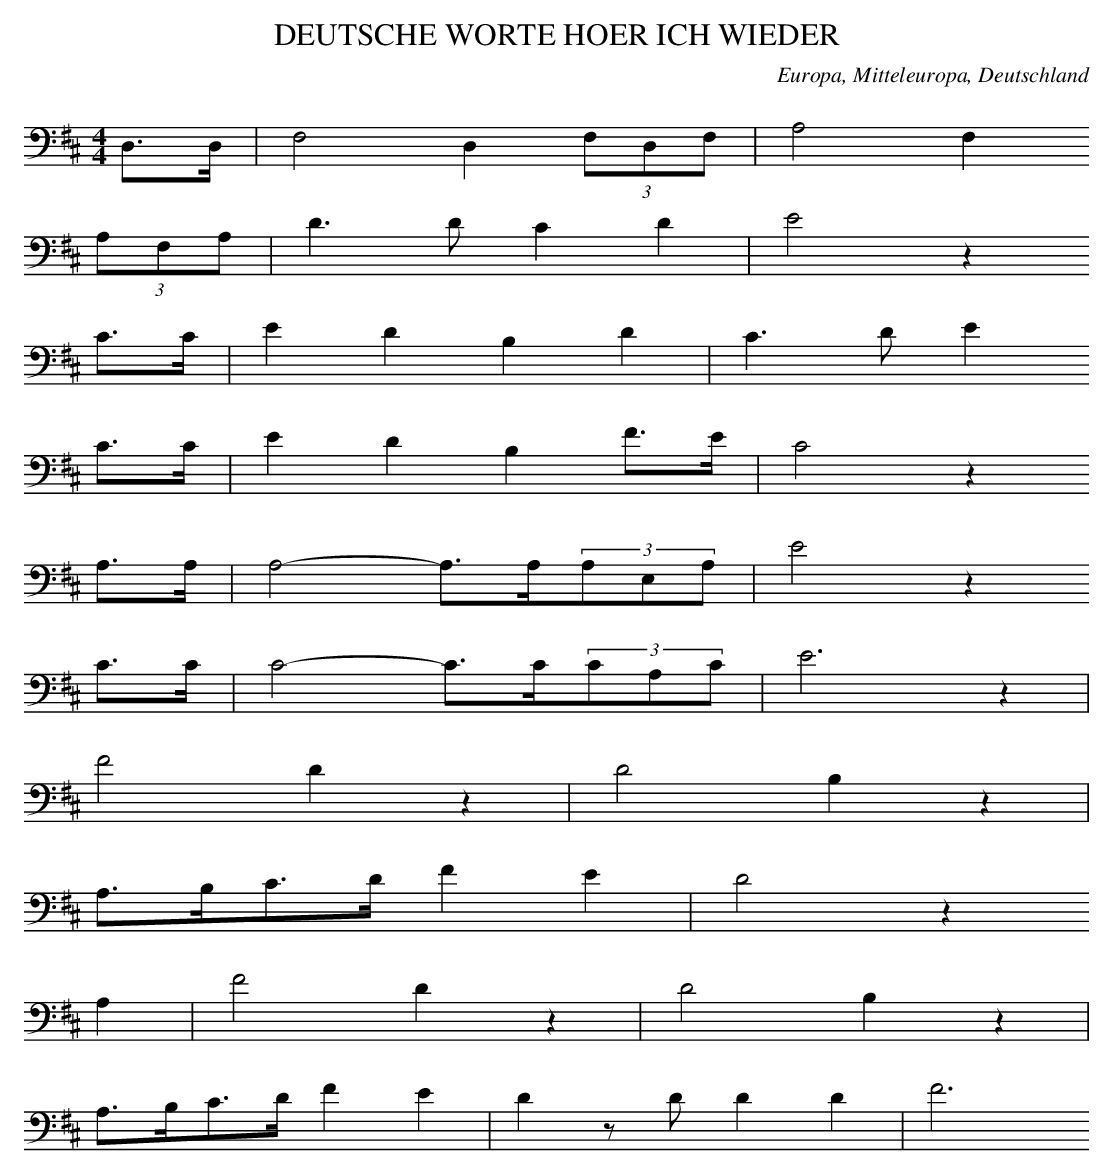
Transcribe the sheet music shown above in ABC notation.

X:1
T: DEUTSCHE WORTE HOER ICH WIEDER
O: Europa, Mitteleuropa, Deutschland
M: 4/4
L: 1/16
K: D
D,3D, | F,8D,4(3F,2D,2F,2 | A,8F,4
(3A,2F,2A,2 | D6D2C4D4 | E8z4
C3C | E4D4B,4D4 | C6D2E4
C3C | E4D4B,4F3E | C8z4
A,3A, | A,8-A,3A,(3A,2E,2A,2 | E8z4
C3C | C8-C3C(3C2A,2C2 | E12z4 |
F8D4z4 | D8B,4z4 |
A,3B,C3DF4E4 | D8z4
A,4 | F8D4z4 | D8B,4z4 |
A,3B,C3DF4E4 | D4z2D2D4D4 | F12
